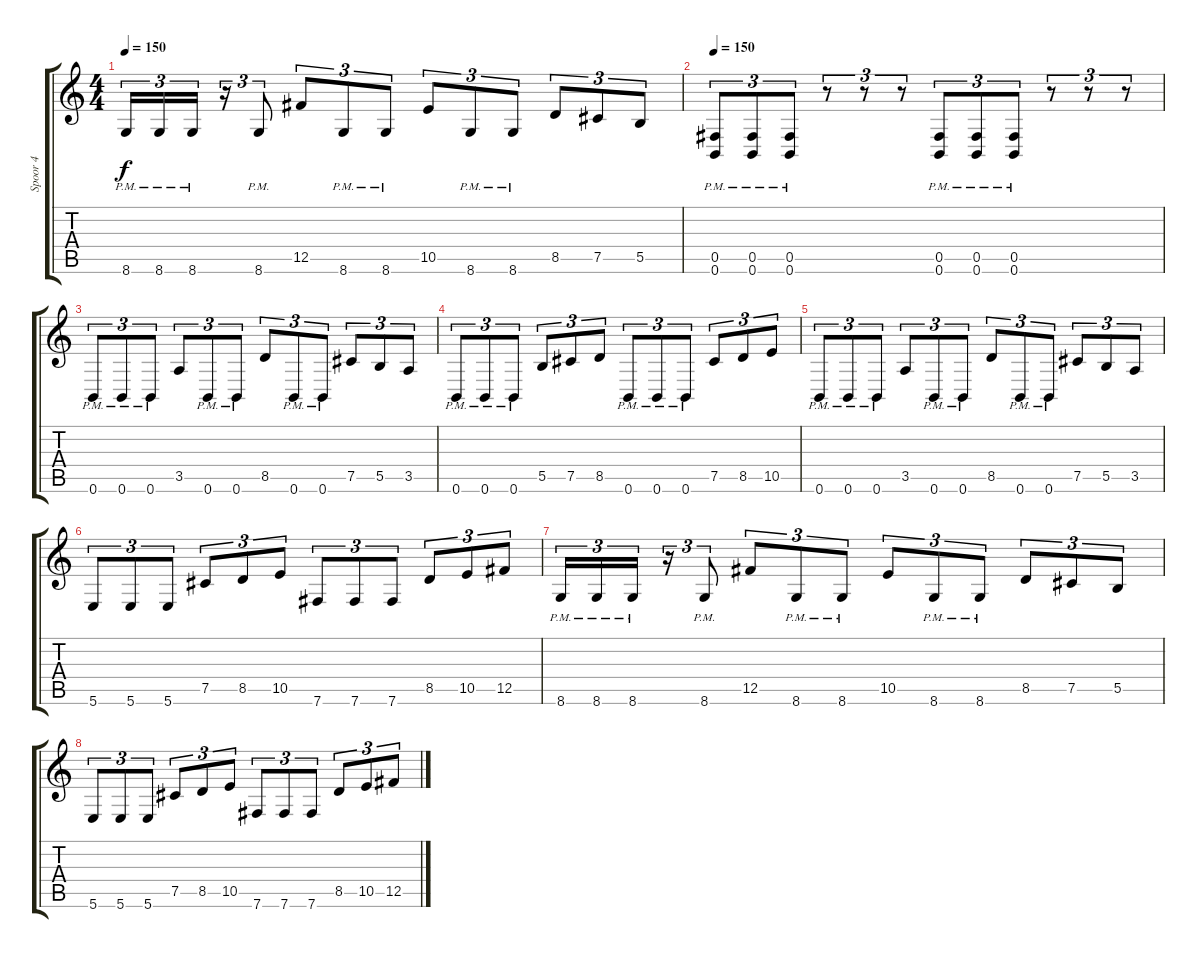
\track ("Spoor 4" "Spoor 4") {instrument distortionguitar}
\staff {score tabs}
\tuning (Db4 Ab3 E3 B2 Gb2 B1) {hide}
\ts (4 4)
\tempo 150
\clef g2
\ks c
8.6{pm}.16{tu (3 2) dy f} 8.6{pm}.16{tu (3 2)} 8.6{pm}.16{tu (3 2)} r.16{tu (3 2)} 8.6{pm}.8{tu (3 2)} 12.5.8{tu (3 2)} 8.6{pm}.8{tu (3 2)} 8.6{pm}.8{tu (3 2)} 10.5.8{tu (3 2)} 8.6{pm}.8{tu (3 2)} 8.6{pm}.8{tu (3 2)} 8.5.8{tu (3 2)} 7.5.8{tu (3 2)} 5.5.8{tu (3 2)} |
\tempo 150
(0.5 0.6{pm}).8{tu (3 2)} (0.5 0.6{pm}).8{tu (3 2)} (0.5 0.6{pm}).8{tu (3 2)} r.8{tu (3 2)} r.8{tu (3 2)} r.8{tu (3 2)} (0.5 0.6{pm}).8{tu (3 2)} (0.5 0.6{pm}).8{tu (3 2)} (0.5 0.6{pm}).8{tu (3 2)} r.8{tu (3 2)} r.8{tu (3 2)} r.8{tu (3 2)} |
0.6{pm}.8{tu (3 2)} 0.6{pm}.8{tu (3 2)} 0.6{pm}.8{tu (3 2)} 3.5.8{tu (3 2)} 0.6{pm}.8{tu (3 2)} 0.6{pm}.8{tu (3 2)} 8.5.8{tu (3 2)} 0.6{pm}.8{tu (3 2)} 0.6{pm}.8{tu (3 2)} 7.5.8{tu (3 2)} 5.5.8{tu (3 2)} 3.5.8{tu (3 2)} |
0.6{pm}.8{tu (3 2)} 0.6{pm}.8{tu (3 2)} 0.6{pm}.8{tu (3 2)} 5.5.8{tu (3 2)} 7.5.8{tu (3 2)} 8.5.8{tu (3 2)} 0.6{pm}.8{tu (3 2)} 0.6{pm}.8{tu (3 2)} 0.6{pm}.8{tu (3 2)} 7.5.8{tu (3 2)} 8.5.8{tu (3 2)} 10.5.8{tu (3 2)} |
0.6{pm}.8{tu (3 2)} 0.6{pm}.8{tu (3 2)} 0.6{pm}.8{tu (3 2)} 3.5.8{tu (3 2)} 0.6{pm}.8{tu (3 2)} 0.6{pm}.8{tu (3 2)} 8.5.8{tu (3 2)} 0.6{pm}.8{tu (3 2)} 0.6{pm}.8{tu (3 2)} 7.5.8{tu (3 2)} 5.5.8{tu (3 2)} 3.5.8{tu (3 2)} |
5.6.8{tu (3 2)} 5.6.8{tu (3 2)} 5.6.8{tu (3 2)} 7.5.8{tu (3 2)} 8.5.8{tu (3 2)} 10.5.8{tu (3 2)} 7.6.8{tu (3 2)} 7.6.8{tu (3 2)} 7.6.8{tu (3 2)} 8.5.8{tu (3 2)} 10.5.8{tu (3 2)} 12.5.8{tu (3 2)} |
8.6{pm}.16{tu (3 2)} 8.6{pm}.16{tu (3 2)} 8.6{pm}.16{tu (3 2)} r.16{tu (3 2)} 8.6{pm}.8{tu (3 2)} 12.5.8{tu (3 2)} 8.6{pm}.8{tu (3 2)} 8.6{pm}.8{tu (3 2)} 10.5.8{tu (3 2)} 8.6{pm}.8{tu (3 2)} 8.6{pm}.8{tu (3 2)} 8.5.8{tu (3 2)} 7.5.8{tu (3 2)} 5.5.8{tu (3 2)} |
5.6.8{tu (3 2)} 5.6.8{tu (3 2)} 5.6.8{tu (3 2)} 7.5.8{tu (3 2)} 8.5.8{tu (3 2)} 10.5.8{tu (3 2)} 7.6.8{tu (3 2)} 7.6.8{tu (3 2)} 7.6.8{tu (3 2)} 8.5.8{tu (3 2)} 10.5.8{tu (3 2)} 12.5.8{tu (3 2)}
